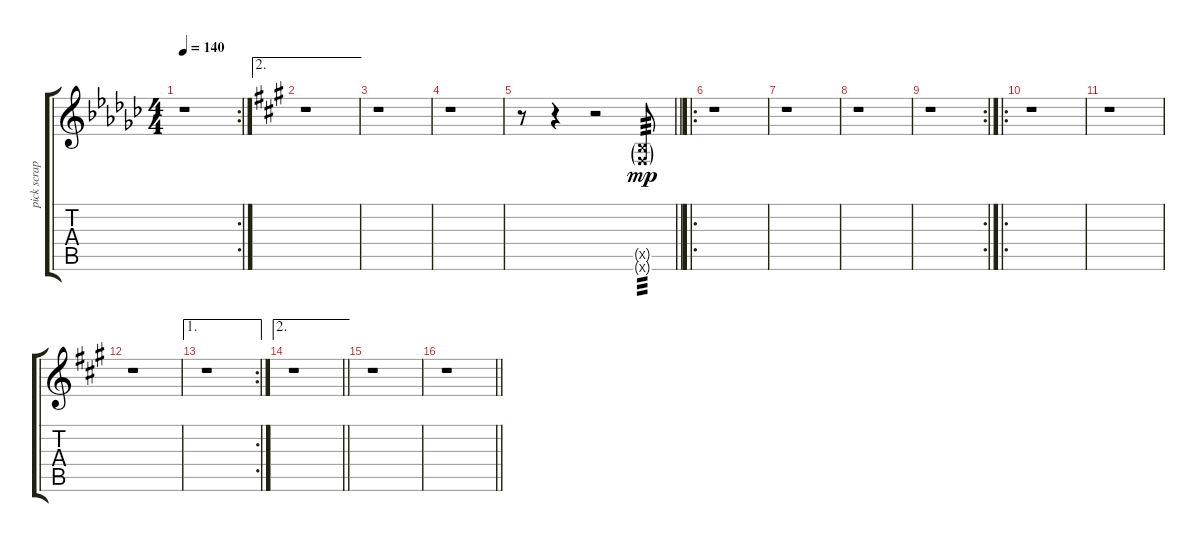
\track ("pick scrapes" "pick scrap") {instrument guitarfretnoise}
\staff {score tabs}
\tuning (Eb4 Bb3 Gb3 Db3 Ab2 Eb2) {hide}
\rc 2
\ts (4 4)
\tempo 140
\clef g2
\ks gb
r.1{dy mp} |
\ae 2
\ks a
r.1 |
r.1 |
r.1 |
\barLineRight lightlight
r.8 r.4 r.2 (15.5{g x} 15.6{g x}).8{tp 3} |
\ro
r.1 |
r.1 |
r.1 |
\rc 2
r.1 |
\ro
r.1 |
r.1 |
r.1 |
\ae 1
\rc 2
r.1 |
\ae 2
\barLineRight lightlight
r.1 |
r.1 |
\barLineRight lightlight
r.1
